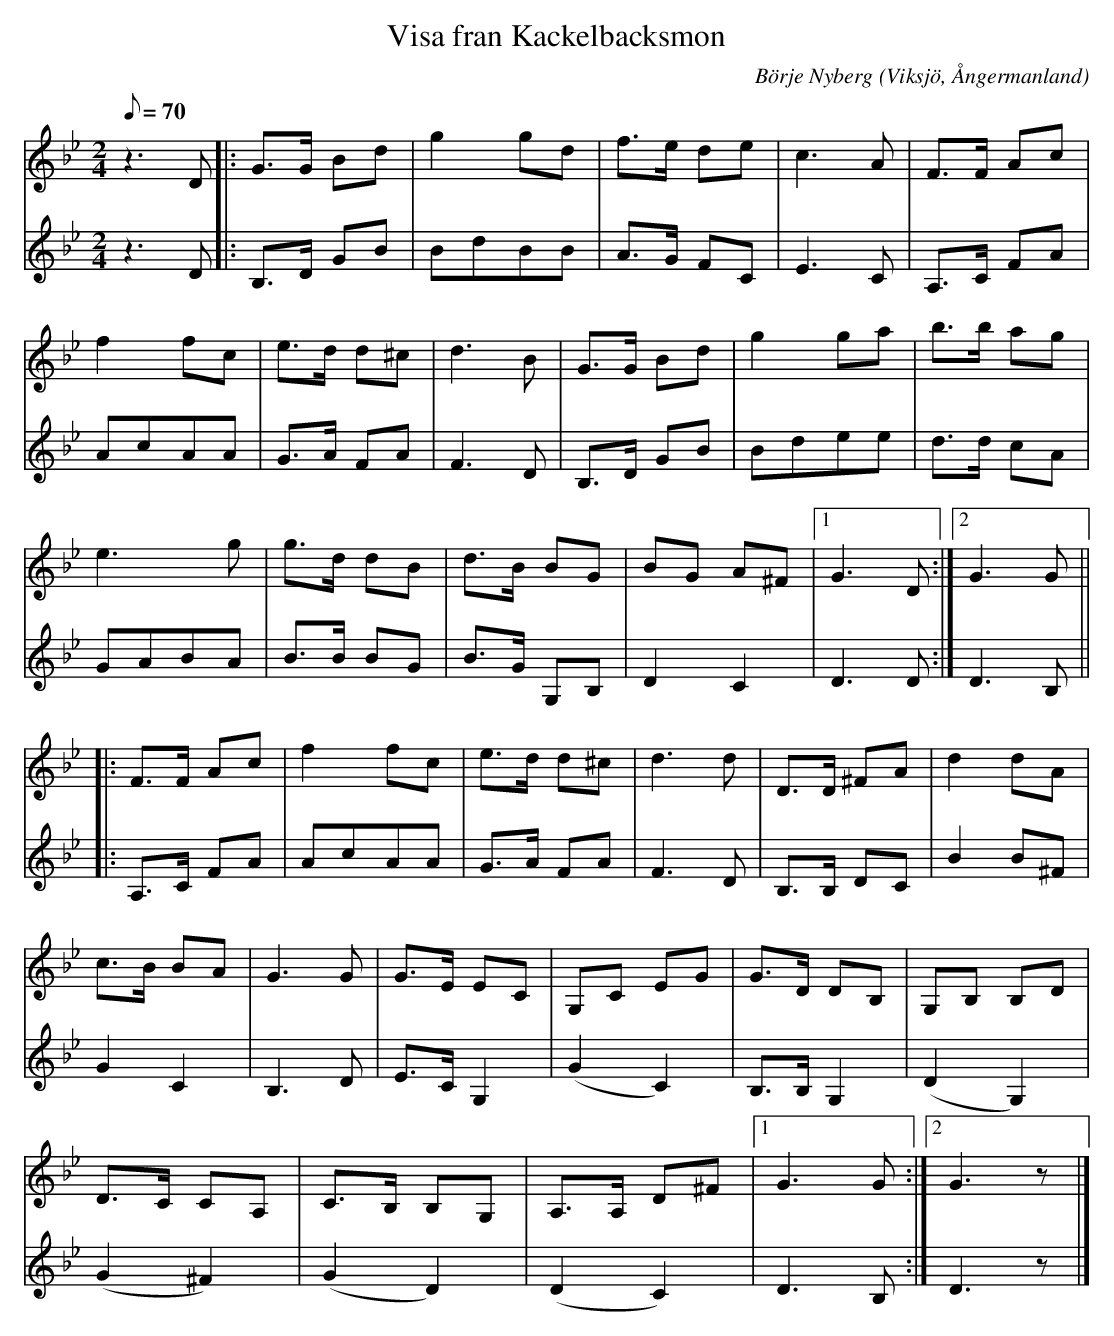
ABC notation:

X:1
T:Visa fran Kackelbacksmon
C:Börje Nyberg
O:Viksjö, Ångermanland
M:2/4
L:1/8
Q:70
K:Gm
V:1
z2> D2|: G>G Bd | g2 gd | f>e de | c2>A2 | F>F Ac |
f2 fc | e>d d^c | d2>B2 | G>G Bd |g2 ga | b>b ag |
e2> g2 | g>d dB |d>B BG |BG A^F |1 G2> D2 :|2 G2> G2 ||
|: F>F Ac | f2 fc | e>d d^c | d2>d2 | D>D ^FA | d2 dA |
c>B BA |G2> G2 | G>E EC | G,C EG | G>D DB, | G,B, B,D |
D>C CA, | C>B, B,G, | A,>A, D^F |1 G2> G2 :|2 G2> z2 |]
V:2
z2> D2 |: B,>D GB | BdBB | A>G FC | E2>C2 | A,>C FA |
AcAA | G>A FA| F2> D2 | B,>D GB | Bdee | d>d cA |
GABA | B>B BG | B>G G,B, | D2C2 | D2> D2 :| D2> B,2 ||
|: A,>C FA | AcAA | G>A FA | F2> D2 | B,>B, DC | B2 B^F |
G2 C2 | B,2> D2 | E>C G,2 | (G2 C2) | B,>B, G,2 | (D2 G,2) |
(G2 ^F2) | (G2 D2) | (D2 C2) | D2> B,2 :| D2> z2 |]
